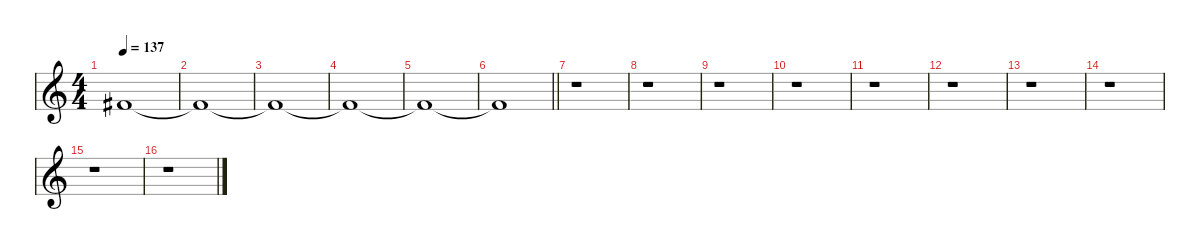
\defaultSystemsLayout 4
\hideDynamics
\bracketExtendMode nobrackets
\singleTrackTrackNamePolicy hidden
\multiTrackTrackNamePolicy hidden
\firstSystemTrackNameMode fullname
\firstSystemTrackNameOrientation horizontal
\otherSystemsTrackNameOrientation horizontal
\track ("Per Wiberg" "chr.") {instrument choiraahs}
\staff {score}
\tuning (E4 B3 G3 D3 A2 E2)
\ts (4 4)
\tempo 137
\clef g2
\ks c
2.1{t acc #}.1{dy f beam Up} |
2.1{t acc #}.1{beam Up} |
2.1{t acc #}.1{beam Up} |
2.1{t acc #}.1{beam Up} |
2.1{t acc #}.1{beam Up} |
\barLineRight lightlight
2.1{t acc #}.1{beam Up} |
\section ("" "")
r.1{beam Down} |
r.1{beam Down} |
r.1{beam Down} |
r.1{beam Down} |
r.1{beam Down} |
r.1{beam Down} |
r.1{beam Down} |
r.1{beam Down} |
r.1{beam Down} |
r.1{beam Down}
